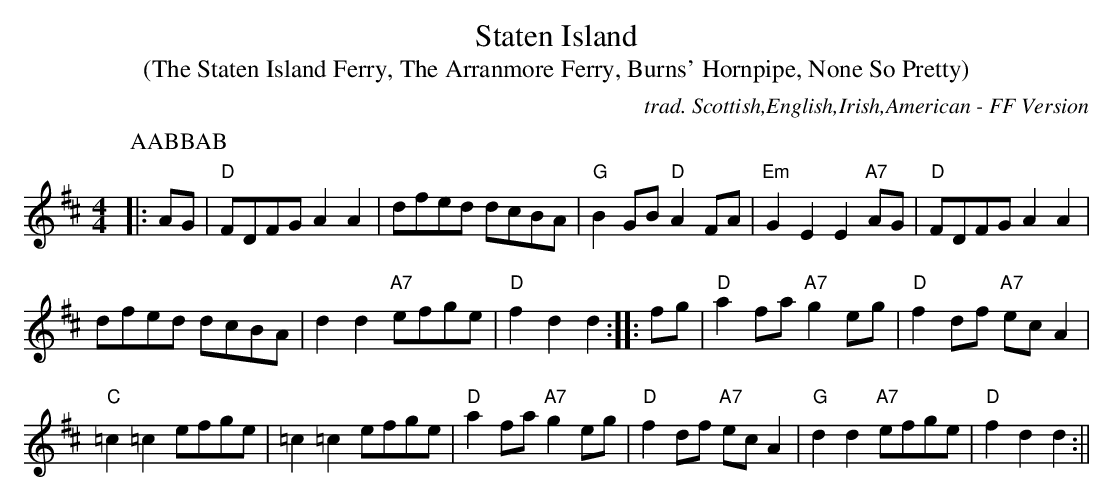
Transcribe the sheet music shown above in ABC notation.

X:1
T: Staten Island
T: (The Staten Island Ferry, The Arranmore Ferry, Burns' Hornpipe, None So Pretty)
O: trad. Scottish,English,Irish,American - FF Version
M: 4/4
L: 1/8
K: Dmaj
P:AABBAB
|: AG|\
"D"FDFG A2A2|dfed dcBA|"G"B2GB "D"A2FA|"Em"G2E2 E2 "A7"AG|"D"FDFG A2A2|
dfed dcBA|d2d2 "A7"efge|"D"f2d2 d2 :| |: fg|"D"a2fa "A7"g2eg|"D"f2df "A7"ecA2|
"C"=c2=c2 efge|=c2=c2 efge|"D"a2fa "A7"g2eg|"D"f2df "A7"ecA2|"G"d2d2 "A7"efge|"D"f2d2 d2 :||
